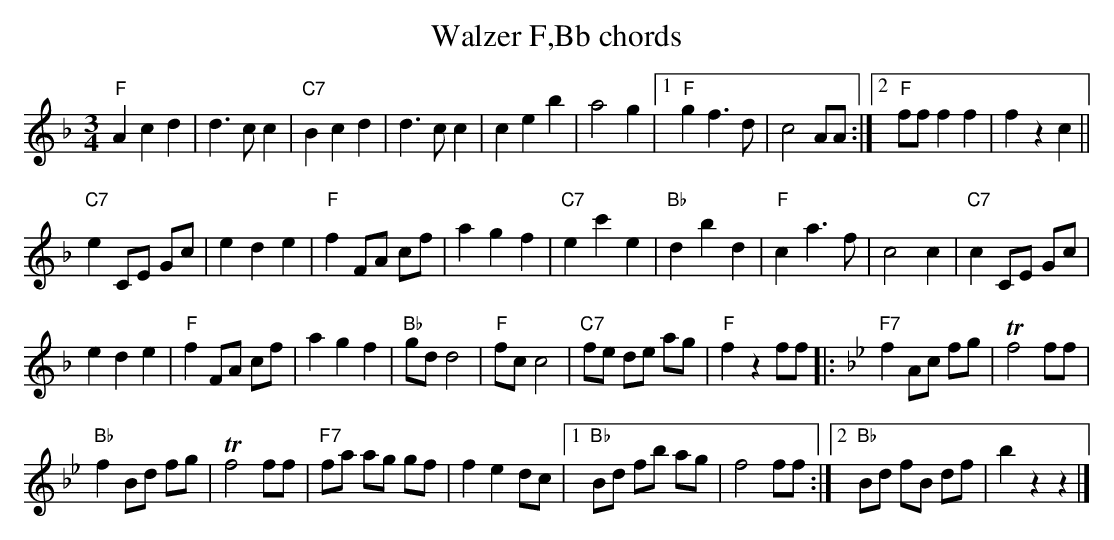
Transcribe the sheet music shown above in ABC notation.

X:1
T: Walzer F,Bb chords
M:3/4
L:1/4
K:F %%MIDI gchordon
"F"Acd | d>c c | "C7"Bcd | d>c c | ceb | a2g |1 "F"gf>d | c2 A/A/ :|2 "F"f/f/ ff | fzc ||
"C7"e C/E/ G/c/ | ede | "F"f F/A/ c/f/ | agf | "C7"ec'e | "Bb"dbd | "F"ca>f | c2c | "C7"c C/E/ G/c/ |
ede | "F"f F/A/ c/f/ | agf | "Bb"g/d/ d2 | "F"f/c/ c2 | "C7"f/e/ d/e/ a/g/ | "F"f z f/f/ |: [K:Bb]  "F7"f A/c/ f/g/ | Tf2 f/f/ |
"Bb"f B/d/ f/g/ | Tf2 f/f/ | [L:1/8] "F7"fa ag gf | f2 e2 dc |1 "Bb"Bd fb ag | f4 ff :|2 "Bb"Bd fB df | b2 z2z2 |]
